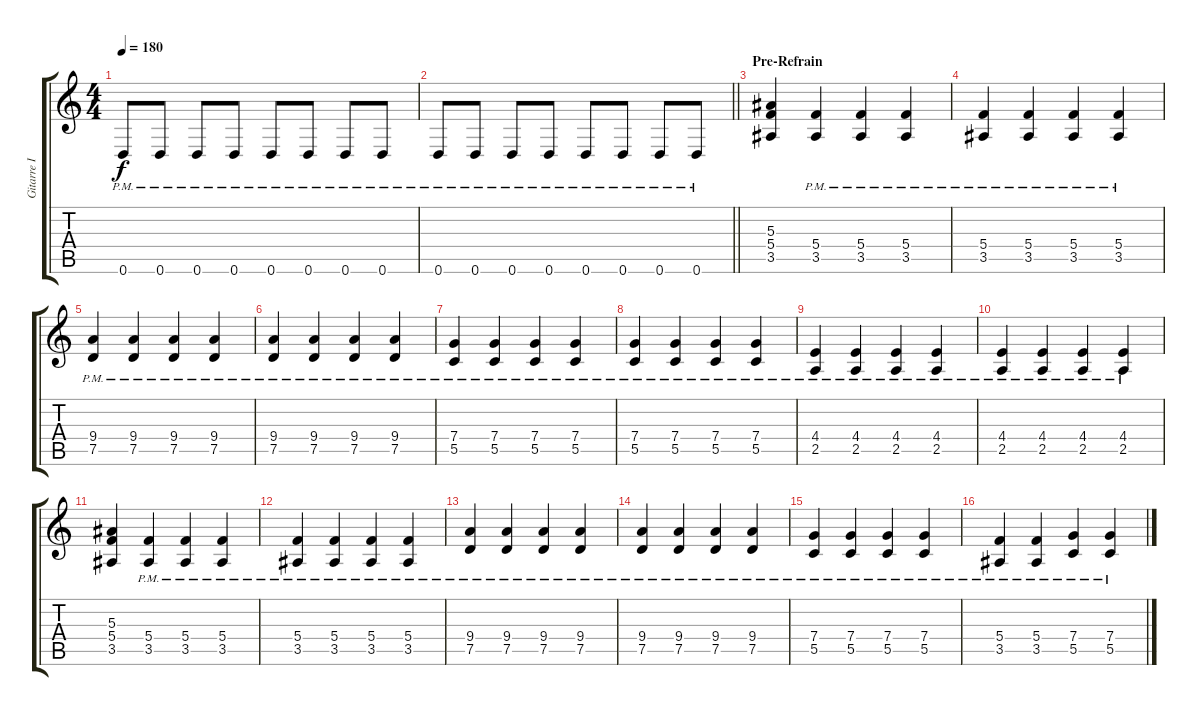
\track ("Gitarre I (Rhythm)" "Gitarre I ") {instrument distortionguitar}
\staff {score tabs}
\tuning (D4 A3 F3 C3 G2 D2) {hide}
\ts (4 4)
\tempo 180
\clef g2
\ks c
0.6{pm}.8{dy f} 0.6{pm}.8 0.6{pm}.8 0.6{pm}.8 0.6{pm}.8 0.6{pm}.8 0.6{pm}.8 0.6{pm}.8 |
\barLineRight lightlight
0.6{pm}.8 0.6{pm}.8 0.6{pm}.8 0.6{pm}.8 0.6{pm}.8 0.6{pm}.8 0.6{pm}.8 0.6{pm}.8 |
\section ("" "Pre-Refrain")
(5.3 5.4 3.5).4{volume 15} (5.4{pm} 3.5{pm}).4 (5.4{pm} 3.5{pm}).4 (5.4{pm} 3.5{pm}).4 |
(5.4{pm} 3.5{pm}).4 (5.4{pm} 3.5{pm}).4 (5.4{pm} 3.5{pm}).4 (5.4{pm} 3.5{pm}).4 |
(9.4{pm} 7.5{pm}).4 (9.4{pm} 7.5{pm}).4 (9.4{pm} 7.5{pm}).4 (9.4{pm} 7.5{pm}).4 |
(9.4{pm} 7.5{pm}).4 (9.4{pm} 7.5{pm}).4 (9.4{pm} 7.5{pm}).4 (9.4{pm} 7.5{pm}).4 |
(7.4{pm} 5.5{pm}).4 (7.4{pm} 5.5{pm}).4 (7.4{pm} 5.5{pm}).4 (7.4{pm} 5.5{pm}).4 |
(7.4{pm} 5.5{pm}).4 (7.4{pm} 5.5{pm}).4 (7.4{pm} 5.5{pm}).4 (7.4{pm} 5.5{pm}).4 |
(4.4{pm} 2.5{pm}).4 (4.4{pm} 2.5{pm}).4 (4.4{pm} 2.5{pm}).4 (4.4{pm} 2.5{pm}).4 |
(4.4{pm} 2.5{pm}).4 (4.4{pm} 2.5{pm}).4 (4.4{pm} 2.5{pm}).4 (4.4{pm} 2.5{pm}).4 |
(5.3 5.4 3.5).4 (5.4{pm} 3.5{pm}).4 (5.4{pm} 3.5{pm}).4 (5.4{pm} 3.5{pm}).4 |
(5.4{pm} 3.5{pm}).4 (5.4{pm} 3.5{pm}).4 (5.4{pm} 3.5{pm}).4 (5.4{pm} 3.5{pm}).4 |
(9.4{pm} 7.5{pm}).4 (9.4{pm} 7.5{pm}).4 (9.4{pm} 7.5{pm}).4 (9.4{pm} 7.5{pm}).4 |
(9.4{pm} 7.5{pm}).4 (9.4{pm} 7.5{pm}).4 (9.4{pm} 7.5{pm}).4 (9.4{pm} 7.5{pm}).4 |
(7.4{pm} 5.5{pm}).4 (7.4{pm} 5.5{pm}).4 (7.4{pm} 5.5{pm}).4 (7.4{pm} 5.5{pm}).4 |
(5.4{pm} 3.5{pm}).4 (5.4{pm} 3.5{pm}).4 (7.4{pm} 5.5{pm}).4 (7.4{pm} 5.5{pm}).4
